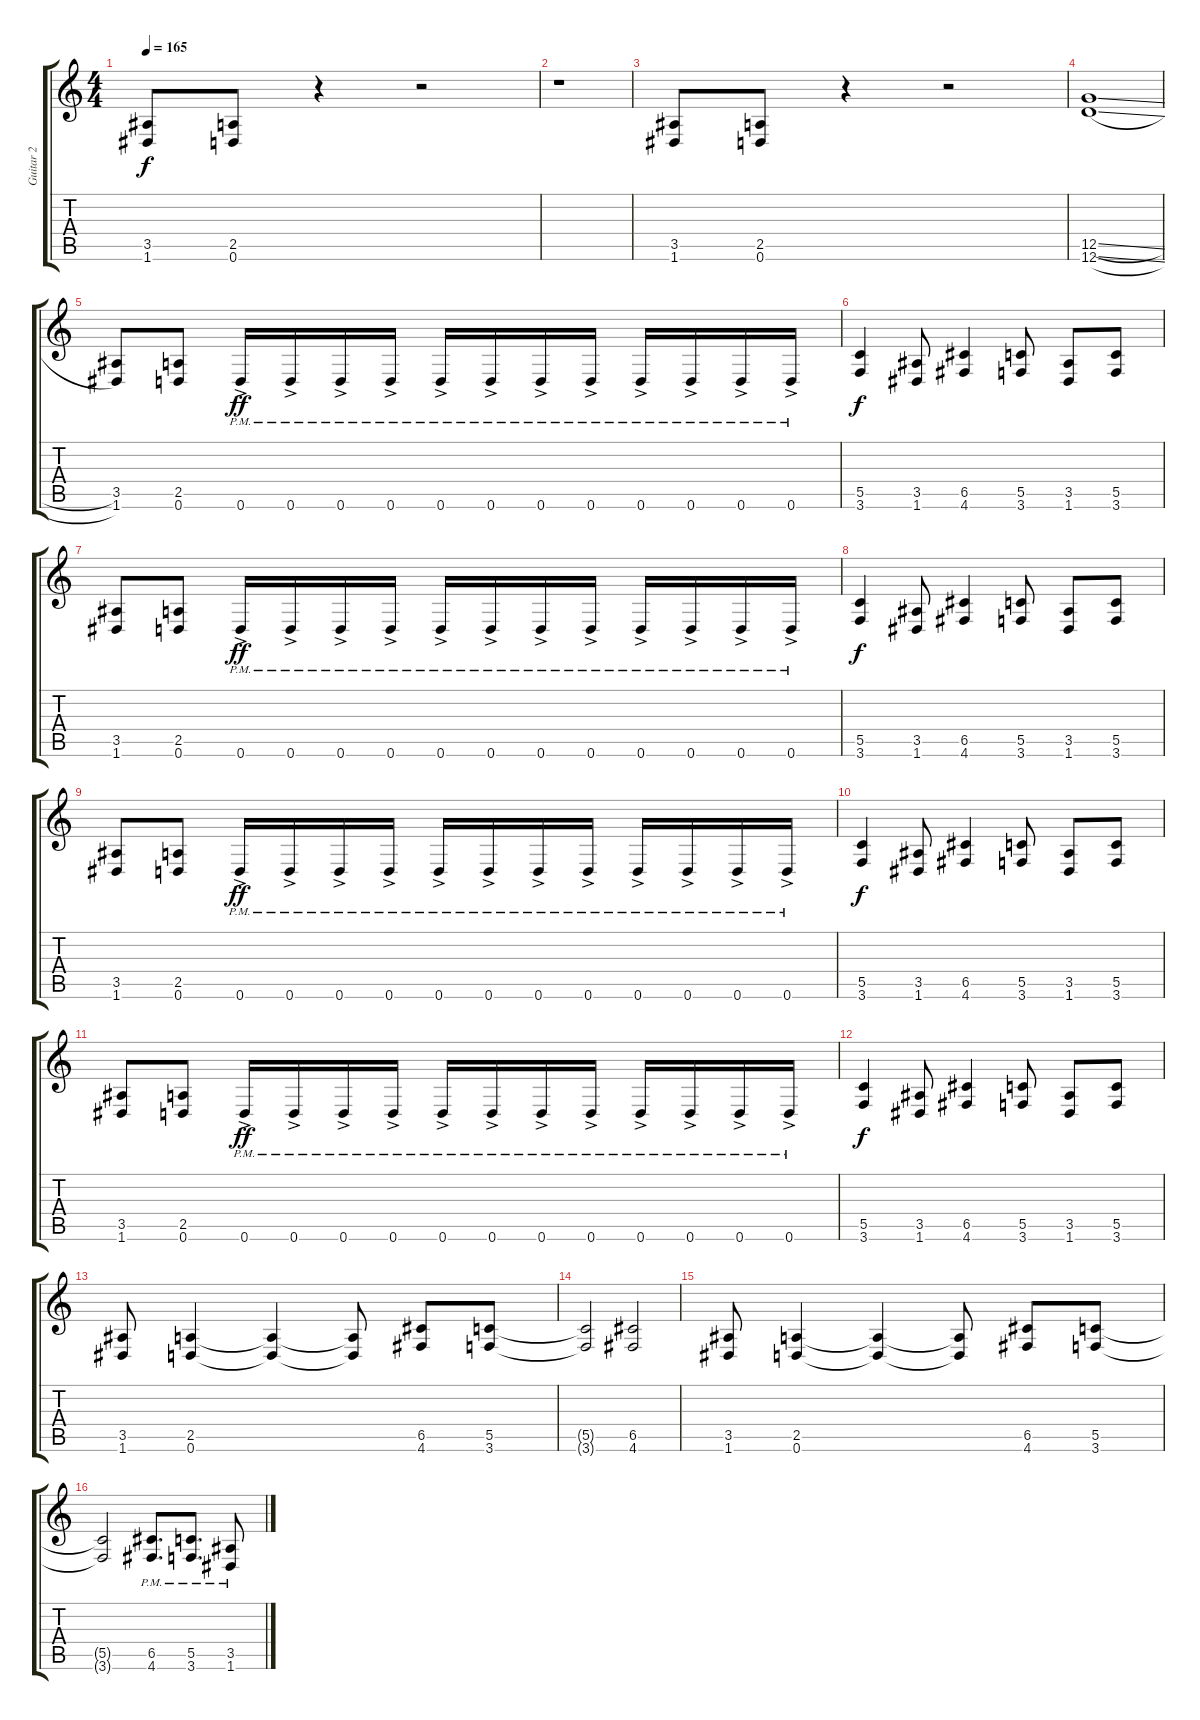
\track ("Guitar 2" "Guitar 2") {instrument distortionguitar}
\staff {score tabs}
\tuning (D4 A3 F3 C3 G2 D2) {hide}
\ts (4 4)
\tempo 165
\clef g2
\ks c
(3.5 1.6).8{dy f} (2.5 0.6).8 r.4 r.2 |
r.1 |
(3.5 1.6).8 (2.5 0.6).8 r.4 r.2 |
(12.5{sl} 12.6{sl}).1 |
(3.5 1.6).8 (2.5 0.6).8 0.6{ac pm}.16{dy ff} 0.6{ac pm}.16 0.6{ac pm}.16 0.6{ac pm}.16 0.6{ac pm}.16 0.6{ac pm}.16 0.6{ac pm}.16 0.6{ac pm}.16 0.6{ac pm}.16 0.6{ac pm}.16 0.6{ac pm}.16 0.6{ac pm}.16 |
(5.5 3.6).4{dy f} (3.5 1.6).8 (6.5 4.6).4 (5.5 3.6).8 (3.5 1.6).8 (5.5 3.6).8 |
(3.5 1.6).8 (2.5 0.6).8 0.6{ac pm}.16{dy ff} 0.6{ac pm}.16 0.6{ac pm}.16 0.6{ac pm}.16 0.6{ac pm}.16 0.6{ac pm}.16 0.6{ac pm}.16 0.6{ac pm}.16 0.6{ac pm}.16 0.6{ac pm}.16 0.6{ac pm}.16 0.6{ac pm}.16 |
(5.5 3.6).4{dy f} (3.5 1.6).8 (6.5 4.6).4 (5.5 3.6).8 (3.5 1.6).8 (5.5 3.6).8 |
(3.5 1.6).8 (2.5 0.6).8 0.6{ac pm}.16{dy ff} 0.6{ac pm}.16 0.6{ac pm}.16 0.6{ac pm}.16 0.6{ac pm}.16 0.6{ac pm}.16 0.6{ac pm}.16 0.6{ac pm}.16 0.6{ac pm}.16 0.6{ac pm}.16 0.6{ac pm}.16 0.6{ac pm}.16 |
(5.5 3.6).4{dy f} (3.5 1.6).8 (6.5 4.6).4 (5.5 3.6).8 (3.5 1.6).8 (5.5 3.6).8 |
(3.5 1.6).8 (2.5 0.6).8 0.6{ac pm}.16{dy ff} 0.6{ac pm}.16 0.6{ac pm}.16 0.6{ac pm}.16 0.6{ac pm}.16 0.6{ac pm}.16 0.6{ac pm}.16 0.6{ac pm}.16 0.6{ac pm}.16 0.6{ac pm}.16 0.6{ac pm}.16 0.6{ac pm}.16 |
(5.5 3.6).4{dy f} (3.5 1.6).8 (6.5 4.6).4 (5.5 3.6).8 (3.5 1.6).8 (5.5 3.6).8 |
(3.5 1.6).8 (2.5 0.6).4 (2.5{t} 0.6{t}).4 (2.5{t} 0.6{t}).8 (6.5 4.6).8 (5.5 3.6).8 |
(5.5{t} 3.6{t}).2 (6.5 4.6).2 |
(3.5 1.6).8 (2.5 0.6).4 (2.5{t} 0.6{t}).4 (2.5{t} 0.6{t}).8 (6.5 4.6).8 (5.5 3.6).8 |
(5.5{t} 3.6{t}).2 (6.5{pm} 4.6{pm}).8{d} (5.5{pm} 3.6{pm}).8{d} (3.5{pm} 1.6{pm}).8
